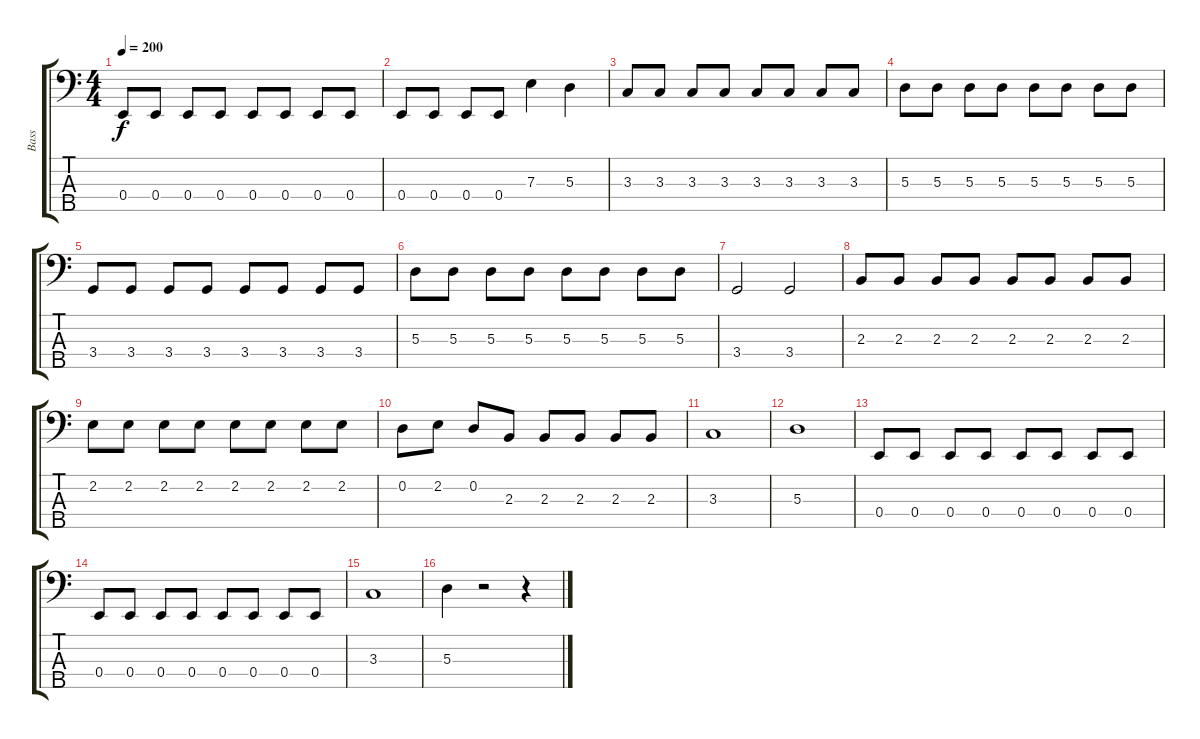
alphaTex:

\track ("Bass" "Bass") {instrument electricbassfinger}
\staff {score tabs}
\tuning (G2 D2 A1 E1 B0) {hide}
\ts (4 4)
\tempo 200
\clef f4
\ks c
0.4.8{dy f} 0.4.8 0.4.8 0.4.8 0.4.8 0.4.8 0.4.8 0.4.8 |
0.4.8 0.4.8 0.4.8 0.4.8 7.3.4 5.3.4 |
3.3.8 3.3.8 3.3.8 3.3.8 3.3.8 3.3.8 3.3.8 3.3.8 |
5.3.8 5.3.8 5.3.8 5.3.8 5.3.8 5.3.8 5.3.8 5.3.8 |
3.4.8 3.4.8 3.4.8 3.4.8 3.4.8 3.4.8 3.4.8 3.4.8 |
5.3.8 5.3.8 5.3.8 5.3.8 5.3.8 5.3.8 5.3.8 5.3.8 |
3.4.2 3.4.2 |
2.3.8 2.3.8 2.3.8 2.3.8 2.3.8 2.3.8 2.3.8 2.3.8 |
2.2.8 2.2.8 2.2.8 2.2.8 2.2.8 2.2.8 2.2.8 2.2.8 |
0.2.8 2.2.8 0.2.8 2.3.8 2.3.8 2.3.8 2.3.8 2.3.8 |
3.3.1 |
5.3.1 |
0.4.8 0.4.8 0.4.8 0.4.8 0.4.8 0.4.8 0.4.8 0.4.8 |
0.4.8 0.4.8 0.4.8 0.4.8 0.4.8 0.4.8 0.4.8 0.4.8 |
3.3.1 |
5.3.4 r.2 r.4
